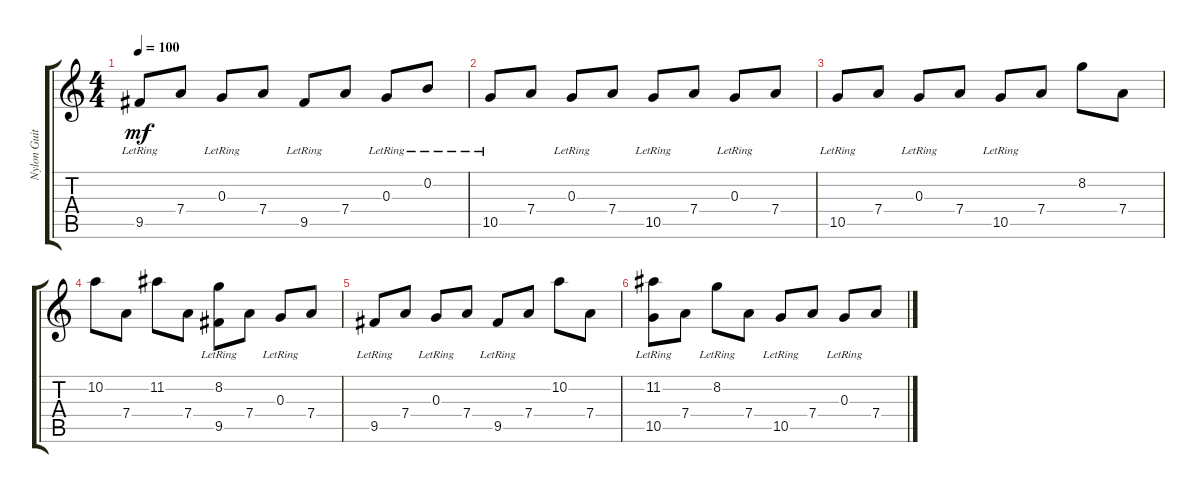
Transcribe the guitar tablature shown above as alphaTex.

\track ("Nylon Guitar" "Nylon Guit") {instrument acousticguitarnylon}
\staff {score tabs}
\tuning (E4 B3 G3 D3 A2 E2) {hide}
\ts (4 4)
\tempo 100
\clef g2
\ks c
9.5{lr}.8{dy mf} 7.4.8 0.3{lr}.8 7.4.8 9.5{lr}.8 7.4.8 0.3{lr}.8 0.2{lr}.8 |
10.5{lr}.8 7.4.8 0.3{lr}.8 7.4.8 10.5{lr}.8 7.4.8 0.3{lr}.8 7.4.8 |
10.5{lr}.8 7.4.8 0.3{lr}.8 7.4.8 10.5{lr}.8 7.4.8 8.2.8 7.4.8 |
10.2.8 7.4.8 11.2.8 7.4.8 (8.2{lr} 9.5{lr}).8 7.4.8 0.3{lr}.8 7.4.8 |
9.5{lr}.8 7.4.8 0.3{lr}.8 7.4.8 9.5{lr}.8 7.4.8 10.2.8 7.4.8 |
(11.2 10.5{lr}).8 7.4.8 8.2{lr}.8 7.4.8 10.5{lr}.8 7.4.8 0.3{lr}.8 7.4.8
